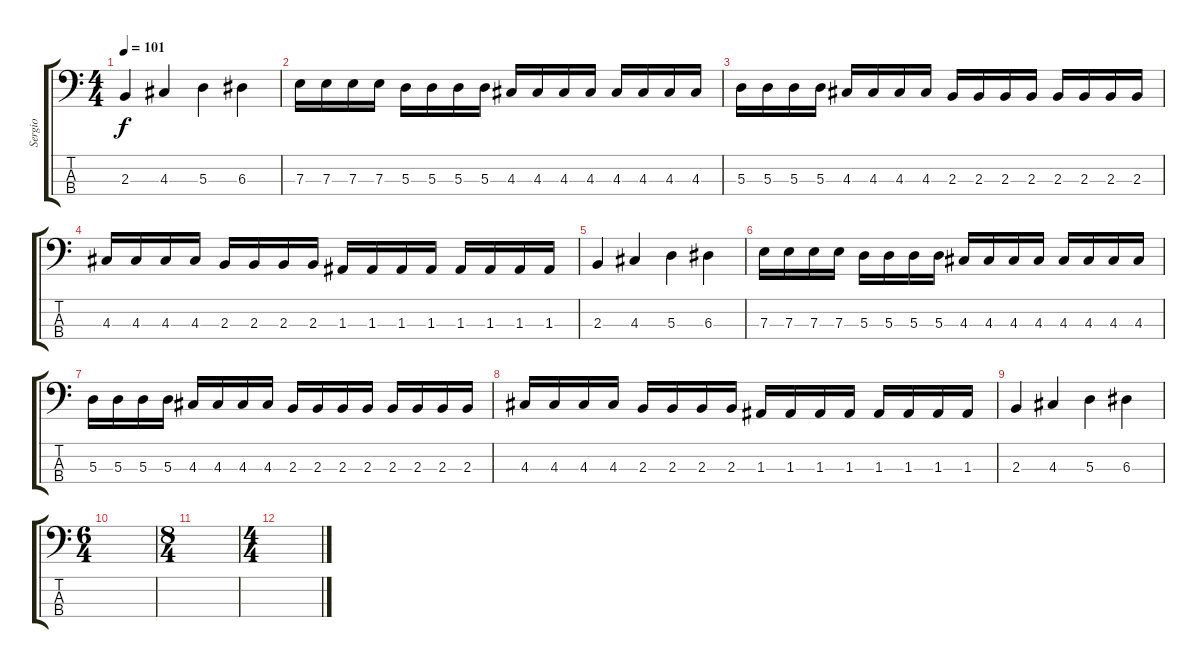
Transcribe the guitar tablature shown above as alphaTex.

\track ("Sergio" "Sergio") {instrument electricbassfinger}
\staff {score tabs}
\tuning (G2 D2 A1 E1) {hide}
\ts (4 4)
\tempo 101
\clef f4
\ks c
2.3.4{dy f} 4.3.4 5.3.4{volume 13} 6.3.4 |
7.3.16 7.3.16 7.3.16 7.3.16 5.3.16 5.3.16 5.3.16 5.3.16 4.3.16 4.3.16 4.3.16 4.3.16 4.3.16 4.3.16 4.3.16 4.3.16 |
5.3.16 5.3.16 5.3.16 5.3.16 4.3.16 4.3.16 4.3.16 4.3.16 2.3.16{volume 9} 2.3.16 2.3.16 2.3.16 2.3.16 2.3.16 2.3.16 2.3.16 |
4.3.16 4.3.16 4.3.16 4.3.16 2.3.16 2.3.16 2.3.16 2.3.16 1.3.16 1.3.16 1.3.16 1.3.16 1.3.16 1.3.16 1.3.16 1.3.16 |
2.3.4 4.3.4 5.3.4 6.3.4{volume 6} |
7.3.16 7.3.16 7.3.16 7.3.16 5.3.16 5.3.16 5.3.16 5.3.16 4.3.16 4.3.16 4.3.16 4.3.16 4.3.16 4.3.16 4.3.16 4.3.16 |
5.3.16 5.3.16 5.3.16 5.3.16 4.3.16 4.3.16 4.3.16 4.3.16 2.3.16 2.3.16 2.3.16 2.3.16 2.3.16{volume 0} 2.3.16 2.3.16 2.3.16 |
4.3.16 4.3.16 4.3.16 4.3.16 2.3.16 2.3.16 2.3.16 2.3.16 1.3.16 1.3.16 1.3.16 1.3.16 1.3.16 1.3.16 1.3.16 1.3.16 |
2.3.4 4.3.4 5.3.4 6.3.4 |
\ts (6 4)
|
\ts (8 4)
|
\ts (4 4)
